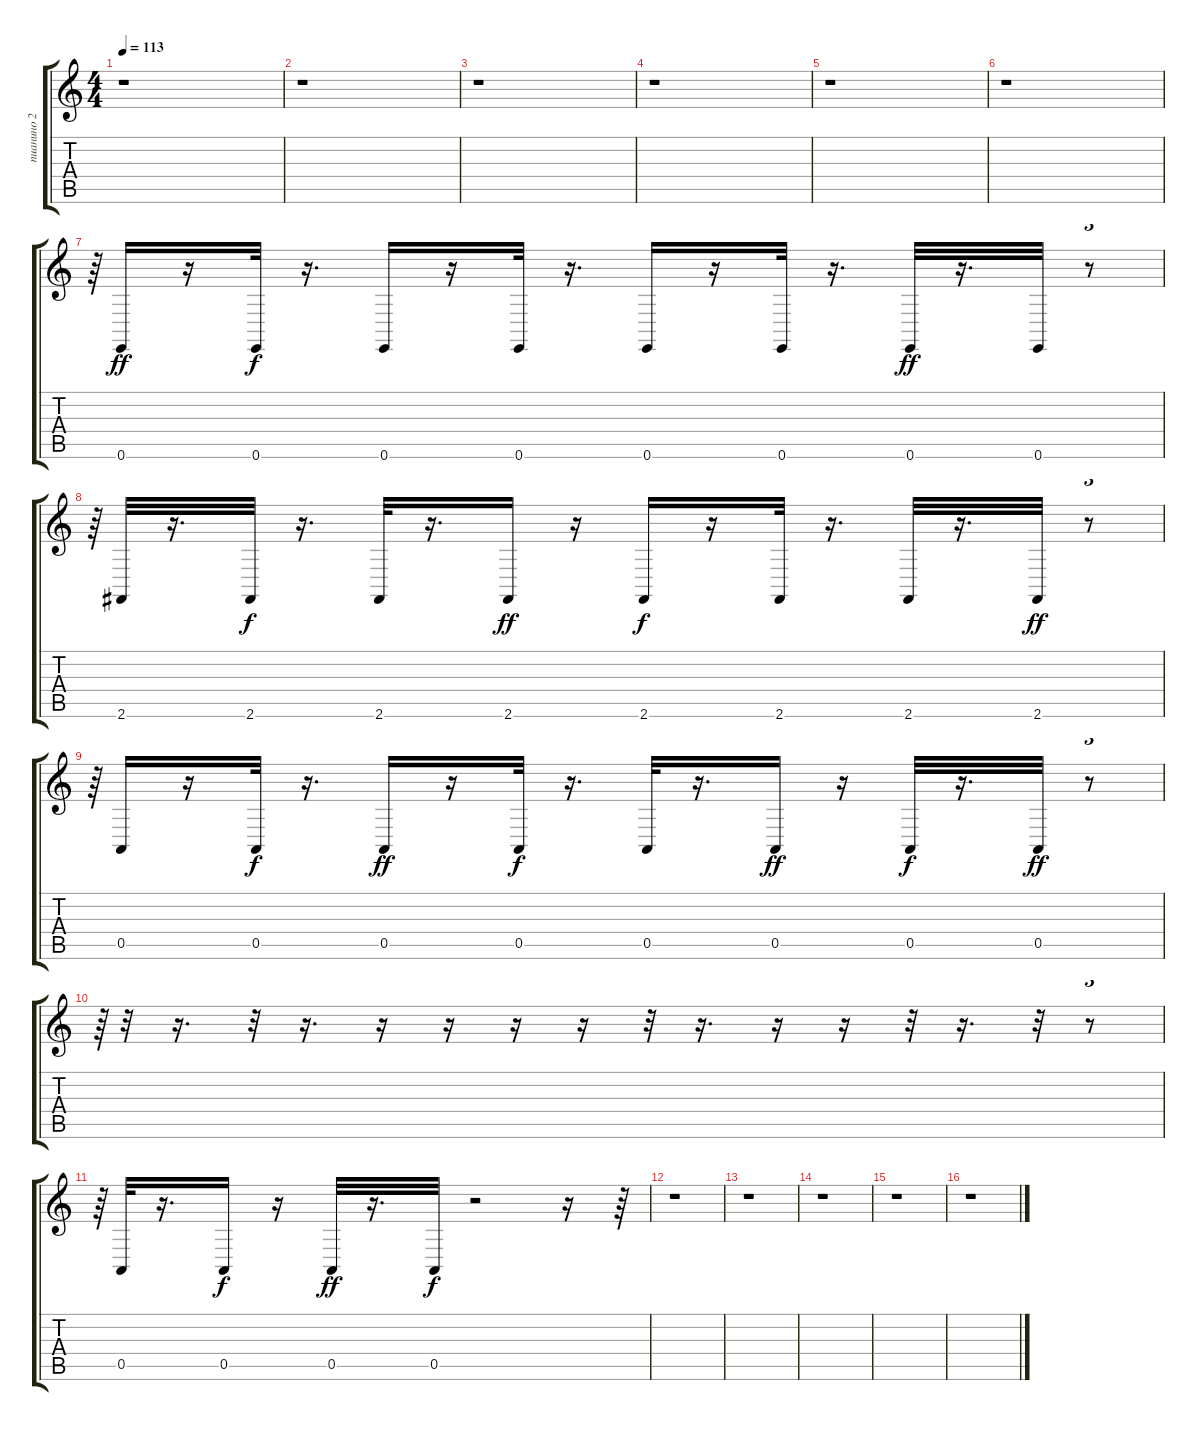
\track ("пианино 2" "пианино 2") {instrument harpsichord}
\staff {score tabs}
\tuning (E4 B3 G3 D3 A2 E2) {hide}
\ts (4 4)
\tempo 113
\clef g2
\ks c
r.1{dy fff} |
r.1 |
r.1 |
r.1 |
r.1 |
r.1 |
r.64{tu (3 2)} 0.6.16{dy ff} r.16 0.6.32{dy f} r.16{d} 0.6.16 r.16 0.6.32 r.16{d} 0.6.16 r.16 0.6.32 r.16{d} 0.6.32{dy ff} r.16{d} 0.6.32 r.8{tu (3 2)} |
r.64{tu (3 2)} 2.6.32 r.16{d} 2.6.32{dy f} r.16{d} 2.6.32 r.16{d} 2.6.16{dy ff} r.16 2.6.16{dy f} r.16 2.6.32 r.16{d} 2.6.32 r.16{d} 2.6.32{dy ff} r.8{tu (3 2)} |
r.64{tu (3 2)} 0.5.16 r.16 0.5.32{dy f} r.16{d} 0.5.16{dy ff} r.16 0.5.32{dy f} r.16{d} 0.5.32 r.16{d} 0.5.16{dy ff} r.16 0.5.32{dy f} r.16{d} 0.5.32{dy ff} r.8{tu (3 2)} |
r.64{tu (3 2)} r.32 r.16{d} r.32 r.16{d} r.16 r.16 r.16 r.16 r.32 r.16{d} r.16 r.16 r.32 r.16{d} r.32 r.8{tu (3 2)} |
r.64{tu (3 2)} 0.5.32 r.16{d} 0.5.16{dy f} r.16 0.5.32{dy ff} r.16{d} 0.5.32{dy f} r.2 r.16 r.64 |
r.1 |
r.1 |
r.1 |
r.1 |
r.1
